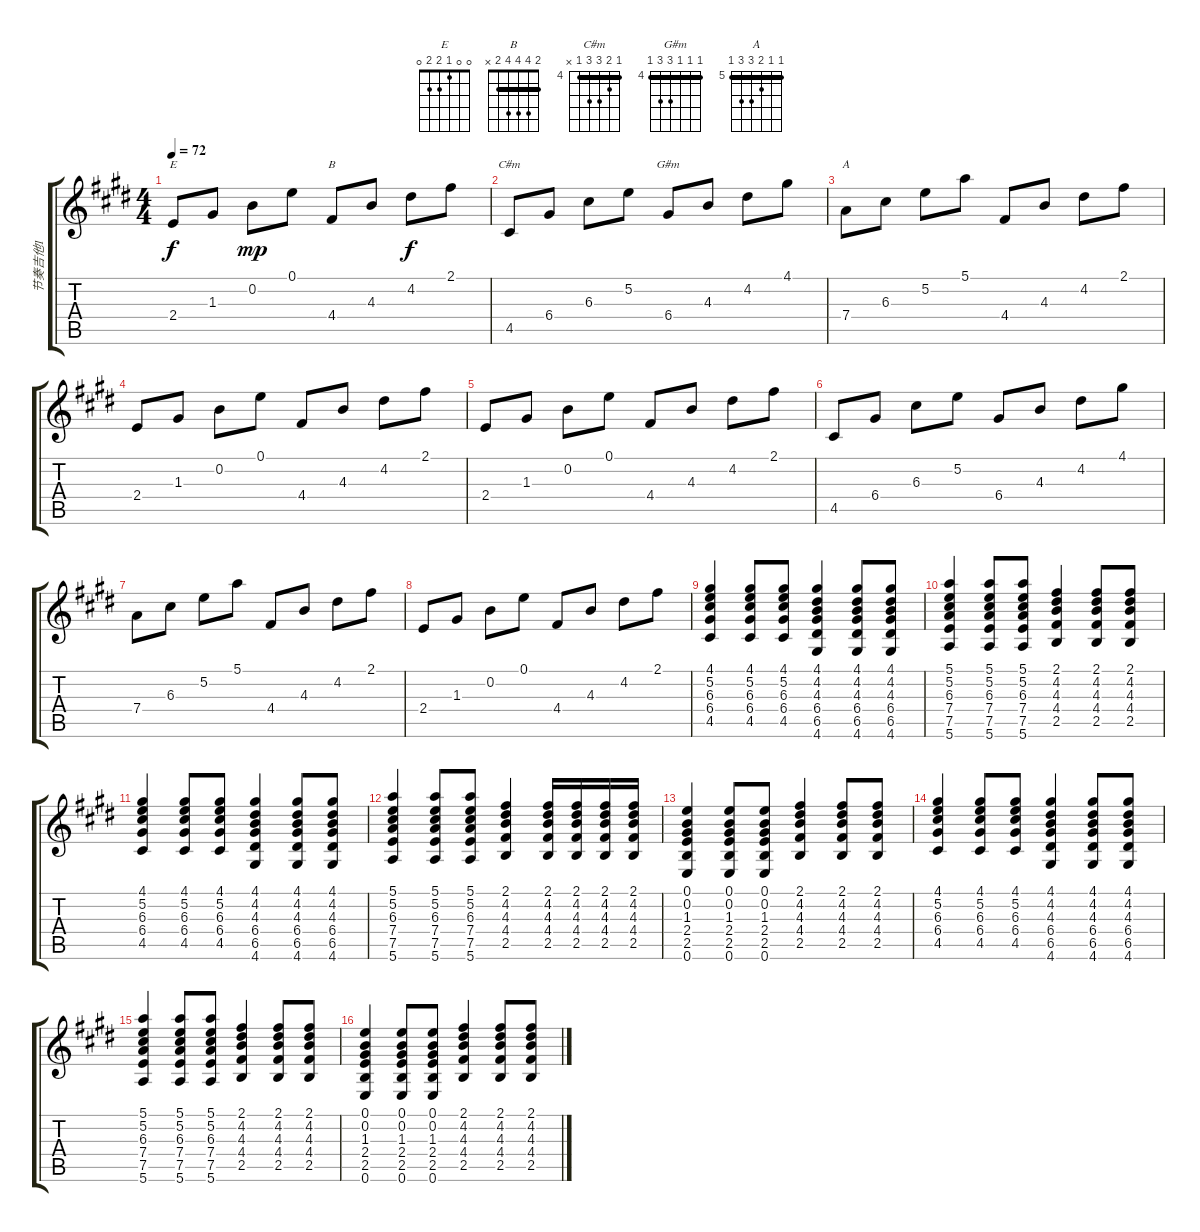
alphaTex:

\track ("节奏吉他1" "节奏吉他1") {instrument acousticguitarsteel}
\staff {score tabs}
\tuning (E4 B3 G3 D3 A2 E2) {hide}
\chord ("E" 0 0 1 2 2 0)
\chord ("B" 2 4 4 4 2 x) {barre 2}
\chord ("C#m" 4 5 6 6 4 x) {firstfret 4 barre 4}
\chord ("G#m" 4 4 4 6 6 4) {firstfret 4 barre 4}
\chord ("A" 5 5 6 7 7 5) {firstfret 5 barre 5}
\ts (4 4)
\tempo 72
\clef g2
\ks e
2.4.8{ch "E" dy f} 1.3.8 0.2.8{dy mp} 0.1.8 4.4.8{ch "B"} 4.3.8 4.2.8{dy f} 2.1.8 |
4.5.8{ch "C#m"} 6.4.8 6.3.8 5.2.8 6.4.8{ch "G#m"} 4.3.8 4.2.8 4.1.8 |
7.4.8{ch "A"} 6.3.8 5.2.8 5.1.8 4.4.8 4.3.8 4.2.8 2.1.8 |
2.4.8 1.3.8 0.2.8 0.1.8 4.4.8 4.3.8 4.2.8 2.1.8 |
2.4.8 1.3.8 0.2.8 0.1.8 4.4.8 4.3.8 4.2.8 2.1.8 |
4.5.8 6.4.8 6.3.8 5.2.8 6.4.8 4.3.8 4.2.8 4.1.8 |
7.4.8 6.3.8 5.2.8 5.1.8 4.4.8 4.3.8 4.2.8 2.1.8 |
2.4.8 1.3.8 0.2.8 0.1.8 4.4.8 4.3.8 4.2.8 2.1.8 |
(4.1 5.2 6.3 6.4 4.5).4 (4.1 5.2 6.3 6.4 4.5).8 (4.1 5.2 6.3 6.4 4.5).8 (4.1 4.2 4.3 6.4 6.5 4.6).4 (4.1 4.2 4.3 6.4 6.5 4.6).8 (4.1 4.2 4.3 6.4 6.5 4.6).8 |
(5.1 5.2 6.3 7.4 7.5 5.6).4 (5.1 5.2 6.3 7.4 7.5 5.6).8 (5.1 5.2 6.3 7.4 7.5 5.6).8 (2.1 4.2 4.3 4.4 2.5).4 (2.1 4.2 4.3 4.4 2.5).8 (2.1 4.2 4.3 4.4 2.5).8 |
(4.1 5.2 6.3 6.4 4.5).4 (4.1 5.2 6.3 6.4 4.5).8 (4.1 5.2 6.3 6.4 4.5).8 (4.1 4.2 4.3 6.4 6.5 4.6).4 (4.1 4.2 4.3 6.4 6.5 4.6).8 (4.1 4.2 4.3 6.4 6.5 4.6).8 |
(5.1 5.2 6.3 7.4 7.5 5.6).4 (5.1 5.2 6.3 7.4 7.5 5.6).8 (5.1 5.2 6.3 7.4 7.5 5.6).8 (2.1 4.2 4.3 4.4 2.5).4 (2.1 4.2 4.3 4.4 2.5).16 (2.1 4.2 4.3 4.4 2.5).16 (2.1 4.2 4.3 4.4 2.5).16 (2.1 4.2 4.3 4.4 2.5).16 |
(0.1 0.2 1.3 2.4 2.5 0.6).4 (0.1 0.2 1.3 2.4 2.5 0.6).8 (0.1 0.2 1.3 2.4 2.5 0.6).8 (2.1 4.2 4.3 4.4 2.5).4 (2.1 4.2 4.3 4.4 2.5).8 (2.1 4.2 4.3 4.4 2.5).8 |
(4.1 5.2 6.3 6.4 4.5).4 (4.1 5.2 6.3 6.4 4.5).8 (4.1 5.2 6.3 6.4 4.5).8 (4.1 4.2 4.3 6.4 6.5 4.6).4 (4.1 4.2 4.3 6.4 6.5 4.6).8 (4.1 4.2 4.3 6.4 6.5 4.6).8 |
(5.1 5.2 6.3 7.4 7.5 5.6).4 (5.1 5.2 6.3 7.4 7.5 5.6).8 (5.1 5.2 6.3 7.4 7.5 5.6).8 (2.1 4.2 4.3 4.4 2.5).4 (2.1 4.2 4.3 4.4 2.5).8 (2.1 4.2 4.3 4.4 2.5).8 |
(0.1 0.2 1.3 2.4 2.5 0.6).4 (0.1 0.2 1.3 2.4 2.5 0.6).8 (0.1 0.2 1.3 2.4 2.5 0.6).8 (2.1 4.2 4.3 4.4 2.5).4 (2.1 4.2 4.3 4.4 2.5).8 (2.1 4.2 4.3 4.4 2.5).8
